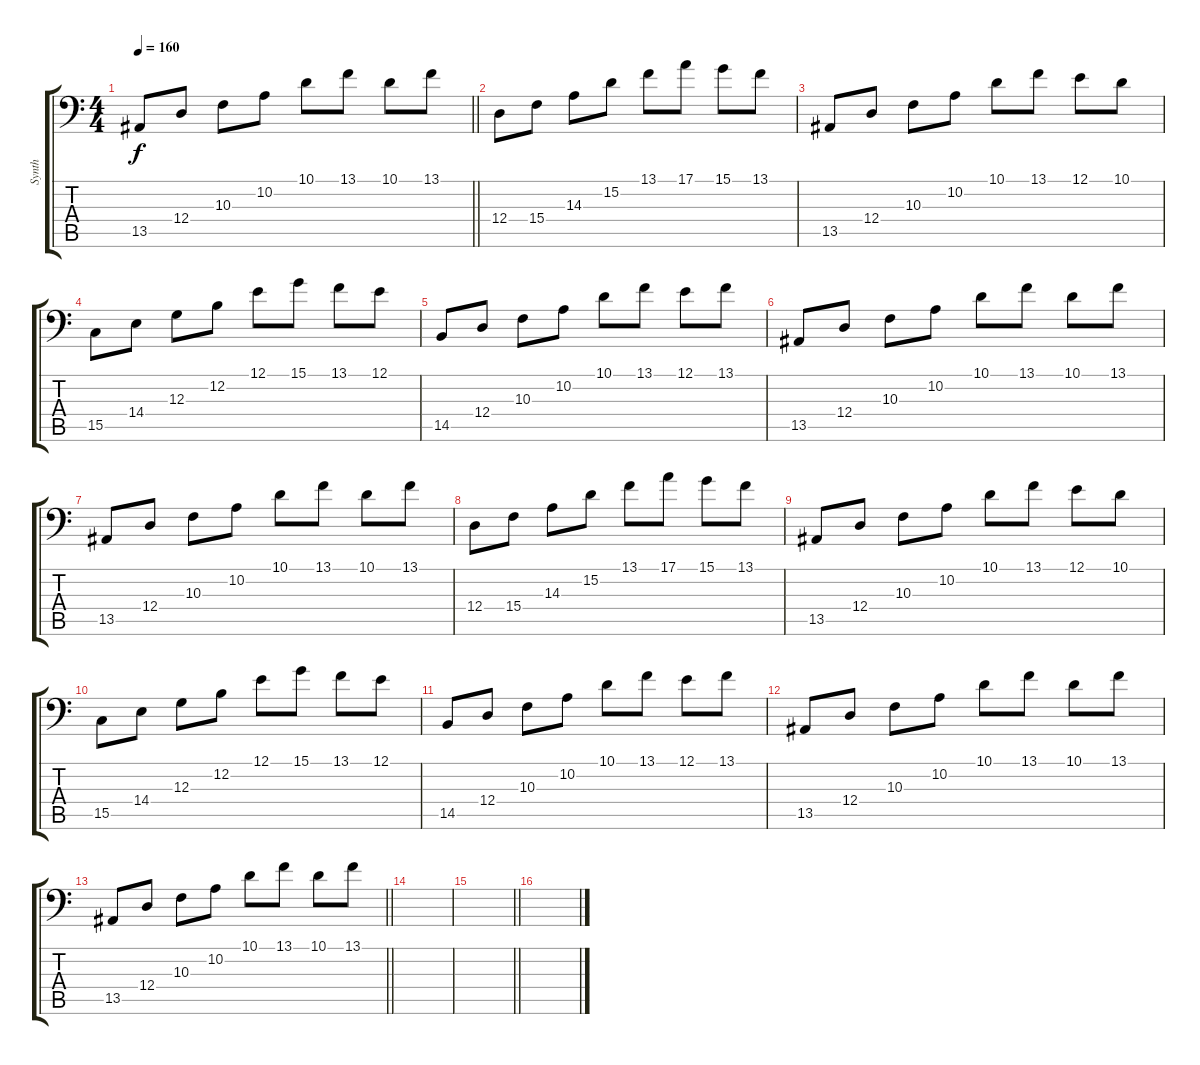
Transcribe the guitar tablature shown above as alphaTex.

\track ("Synth" "Synth") {instrument lead8bassandlead}
\staff {score tabs}
\tuning (E3 B2 G2 D2 A1 E1) {hide}
\ts (4 4)
\tempo 160
\clef f4
\barLineRight lightlight
\ks c
13.5.8{dy f} 12.4.8 10.3.8 10.2.8 10.1.8 13.1.8 10.1.8 13.1.8 |
\section ("" "")
12.4.8 15.4.8 14.3.8 15.2.8 13.1.8 17.1.8 15.1.8 13.1.8 |
13.5.8 12.4.8 10.3.8 10.2.8 10.1.8 13.1.8 12.1.8 10.1.8 |
15.5.8 14.4.8 12.3.8 12.2.8 12.1.8 15.1.8 13.1.8 12.1.8 |
14.5.8 12.4.8 10.3.8 10.2.8 10.1.8 13.1.8 12.1.8 13.1.8 |
13.5.8 12.4.8 10.3.8 10.2.8 10.1.8 13.1.8 10.1.8 13.1.8 |
13.5.8 12.4.8 10.3.8 10.2.8 10.1.8 13.1.8 10.1.8 13.1.8 |
12.4.8 15.4.8 14.3.8 15.2.8 13.1.8 17.1.8 15.1.8 13.1.8 |
13.5.8 12.4.8 10.3.8 10.2.8 10.1.8 13.1.8 12.1.8 10.1.8 |
15.5.8 14.4.8 12.3.8 12.2.8 12.1.8 15.1.8 13.1.8 12.1.8 |
14.5.8 12.4.8 10.3.8 10.2.8 10.1.8 13.1.8 12.1.8 13.1.8 |
13.5.8 12.4.8 10.3.8 10.2.8 10.1.8 13.1.8 10.1.8 13.1.8 |
\barLineRight lightlight
13.5.8 12.4.8 10.3.8 10.2.8 10.1.8 13.1.8 10.1.8 13.1.8 |
\section ("" "")
|
\barLineRight lightlight
|
\section ("" "")
